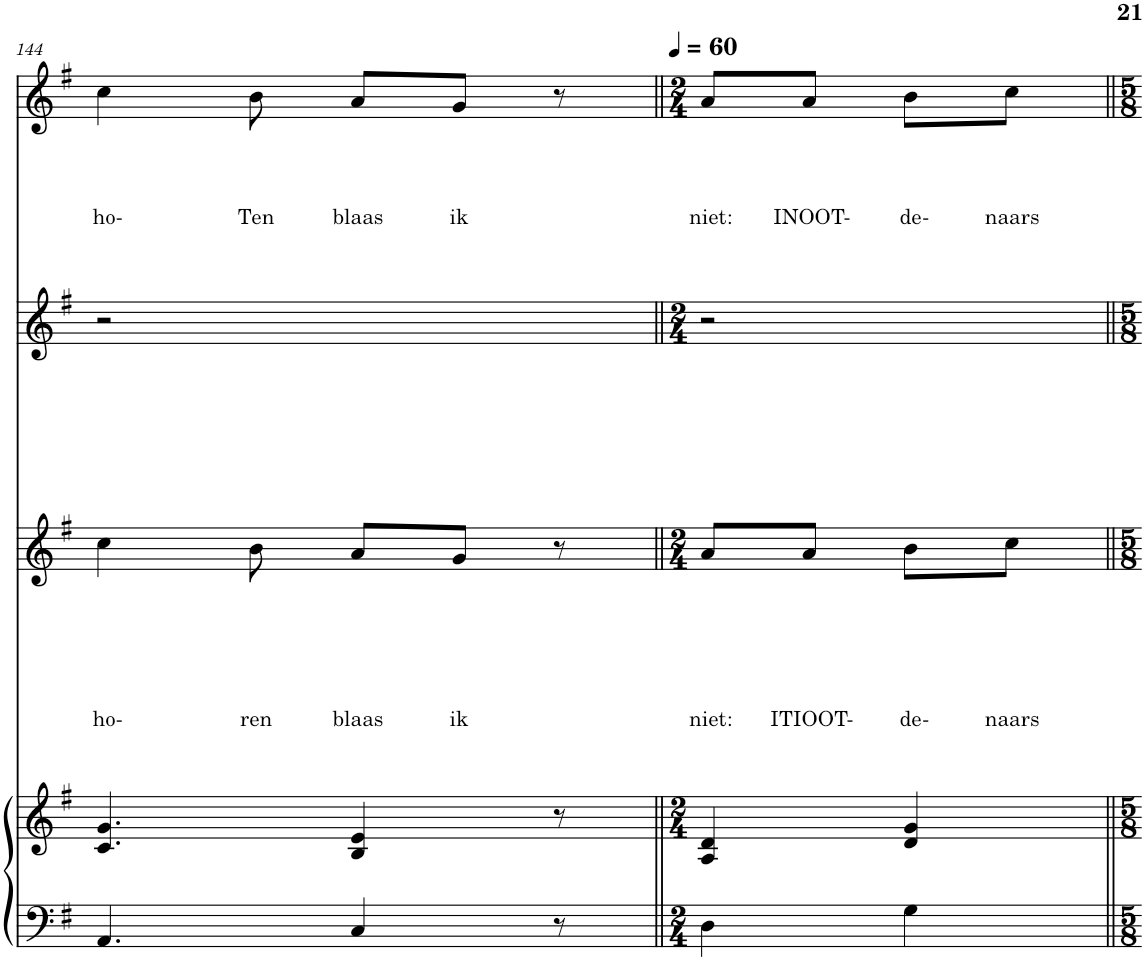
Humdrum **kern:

**kern	**kern	**kern	**text	**text	**text	**text	**text	**text	**kern	**kern	**text	**text	**text	**text
*part4	*part4	*part3	*part3	*part3	*part3	*part3	*part3	*part3	*part2	*part1	*part1	*part1	*part1	*part1
*staff5	*staff4	*staff3	*staff3	*staff3	*staff3	*staff3	*staff3	*staff3	*staff2	*staff1	*staff1	*staff1	*staff1	*staff1
*I"part 3	*	*I"part 2	*	*	*	*	*	*	*I"part 1	*I"part 0	*	*	*	*
!!LO:PB:g=z
*clefF4	*clefG2	*clefG2	*	*	*	*	*	*	*clefG2	*clefG2	*	*	*	*
*k[f#]	*k[f#]	*k[f#]	*	*	*	*	*	*	*k[f#]	*k[f#]	*	*	*	*
*M5/8	*M5/8	*M5/8	*	*	*	*	*	*	*M5/8	*M5/8	*	*	*	*
=144	=144	=144	=144	=144	=144	=144	=144	=144	=144	=144	=144	=144	=144	=144
!	!	!	!	!	!	!	!	!LO:LY:b	!	!	!	!	!	!LO:LY:b
4.AA/	4.c/ 4.g/	4cc\	.	.	.	.	.	ho-	2r	4cc\	.	.	.	ho-
!	!	!	!	!	!	!	!	!LO:LY:b	!	!	!	!	!	!LO:LY:b
.	.	8b\	.	.	.	.	.	ren	.	8b\	.	.	.	Ten
!	!	!	!	!	!	!	!	!LO:LY:b	!	!	!	!	!	!LO:LY:b
4C/	4B/ 4e/	8a/L	.	.	.	.	.	blaas	.	8a/L	.	.	.	blaas
!	!	!	!	!	!	!	!	!LO:LY:b	!	!	!	!	!	!LO:LY:b
.	.	8g/J	.	.	.	.	.	ik	8ryy	8g/J	.	.	.	ik
8r	8r	8r	.	.	.	.	.	.	8ryy	8r	.	.	.	.
=145||	=145||	=145||	=145||	=145||	=145||	=145||	=145||	=145||	=145||	=145||	=145||	=145||	=145||	=145||
*M2/4	*M2/4	*M2/4	*	*	*	*	*	*	*M2/4	*M2/4	*	*	*	*
*	*	*	*	*	*	*	*	*	*	*MM60	*	*	*	*
!	!	!	!	!	!	!	!	!LO:LY:b	!	!	!	!	!	!LO:LY:b
4D\	4A/ 4d/	8a/L	.	.	.	.	.	niet:	2r	8a/L	.	.	.	niet:
!	!	!	!	!	!	!	!	!LO:LY:b	!	!	!	!	!	!LO:LY:b
.	.	8a/J	.	.	.	.	.	ITIOOT-	.	8a/J	.	.	.	INOOT-
!	!	!	!	!	!	!	!	!LO:LY:b	!	!	!	!	!	!LO:LY:b
4G\	4d/ 4g/	8b\L	.	.	.	.	.	de-	.	8b\L	.	.	.	de-
!	!	!	!	!	!	!	!	!LO:LY:b	!	!	!	!	!	!LO:LY:b
.	.	8cc\J	.	.	.	.	.	naars	.	8cc\J	.	.	.	naars
8ryy	8ryy	8ryy	.	.	.	.	.	.	8ryy	8ryy	.	.	.	.
=||	=||	=||	=||	=||	=||	=||	=||	=||	=||	=||	=||	=||	=||	=||
*-	*-	*-	*-	*-	*-	*-	*-	*-	*-	*-	*-	*-	*-	*-
